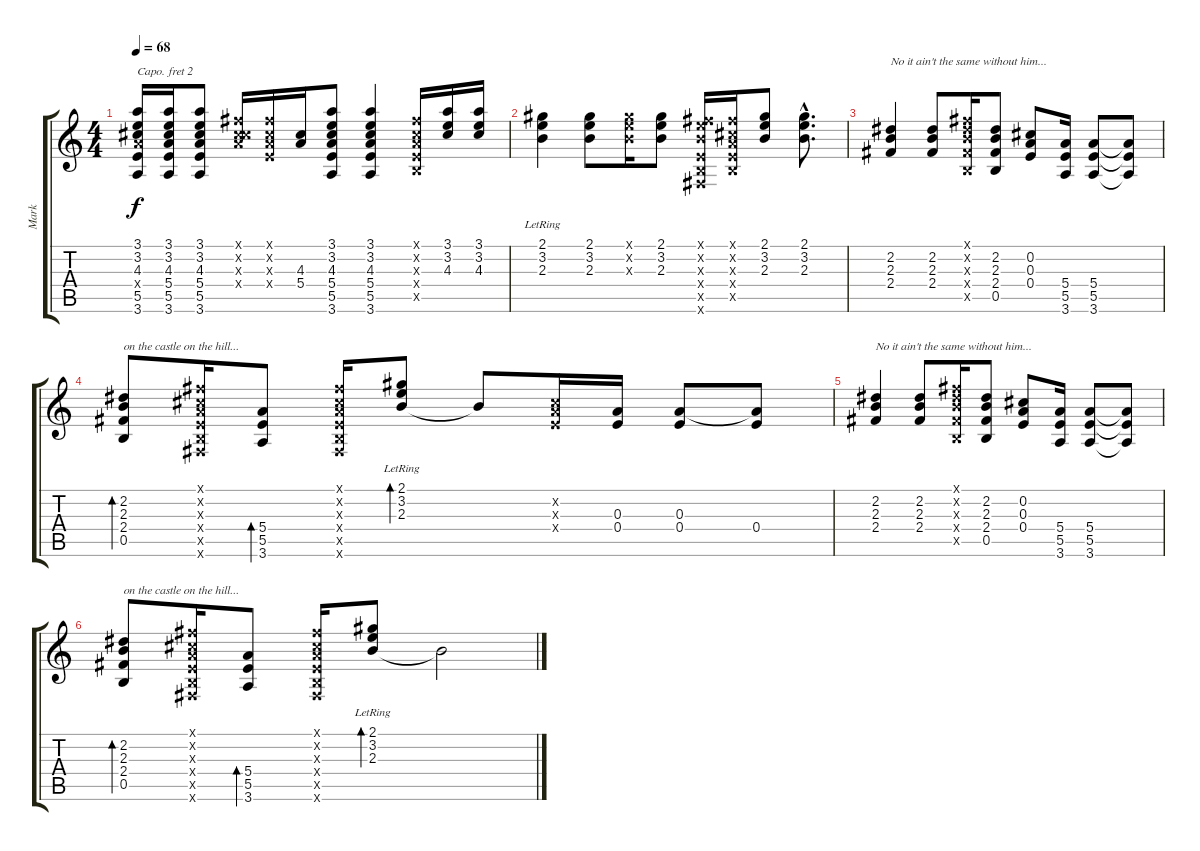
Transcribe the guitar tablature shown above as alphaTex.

\track ("Mark" "Mark") {instrument acousticguitarsteel}
\staff {score tabs}
\capo 2
\tuning (E4 B3 G3 D3 A2 E2) {hide}
\ts (4 4)
\tempo 68
\clef g2
\ks c
(3.1 3.2 4.3 5.4{x} 5.5 3.6).16{dy f} (3.1 3.2 4.3 5.4 5.5 3.6).16 (3.1 3.2 4.3 5.4 5.5 3.6).8 (0.1{x} 0.2{x} 4.3{x} 5.4{x}).16 (0.1{x} 0.2{x} 0.3{x} 0.4{x}).16 (4.3 5.4).16 (3.1 3.2 4.3 5.4 5.5 3.6).8 (3.1 3.2 4.3 5.4 5.5 3.6).4 (0.1{x} 0.2{x} 0.3{x} 0.4{x} 0.5{x}).16 (3.1 3.2 4.3).16 (3.1 3.2 4.3).16 |
(2.1{lr} 3.2{lr} 2.3{lr}).4 (2.1 3.2 2.3).8 (2.1{x} 3.2{x} 2.3{x}).16 (2.1 3.2 2.3).8 (0.1{x} 3.2{x} 2.3{x} 0.4{x} 0.5{x} 0.6{x}).16 (0.1{x} 0.2{x} 0.3{x} 0.4{x} 0.5{x}).16 (2.1 3.2 2.3).8 (2.1{hac} 3.2{hac} 2.3{hac}).8{d} |
(2.2 2.3 2.4).4{txt "No it ain't the same without him..."} (2.2 2.3 2.4).8 (0.1{x} 2.2{x} 2.3{x} 2.4{x} 0.5{x}).16 (2.2 2.3 2.4 0.5).8 (0.2 0.3 0.4).8 (5.4 5.5 3.6).16 (5.4 5.5 3.6).8 (5.4{t} 5.5{t} 3.6{t}).8 |
(2.2 2.3 2.4 0.5).8{bd 60 txt "on the castle on the hill..."} (0.1{x} 0.2{x} 0.3{x} 0.4{x} 0.5{x} 0.6{x}).16 (5.4 5.5 3.6).8{bd 60} (0.1{x} 0.2{x} 0.3{x} 0.4{x} 0.5{x} 0.6{x}).16 (2.1{lr} 3.2{lr} 2.3{lr}).8{bd 60} 2.3{t}.8 (0.2{x} 0.3{x} 0.4{x}).16 (0.3 0.4).16 (0.3 0.4).8 (0.3{t} 0.4).8 |
(2.2 2.3 2.4).4{txt "No it ain't the same without him..."} (2.2 2.3 2.4).8 (0.1{x} 2.2{x} 2.3{x} 2.4{x} 0.5{x}).16 (2.2 2.3 2.4 0.5).8 (0.2 0.3 0.4).8 (5.4 5.5 3.6).16 (5.4 5.5 3.6).8 (5.4{t} 5.5{t} 3.6{t}).8 |
(2.2 2.3 2.4 0.5).8{bd 60 txt "on the castle on the hill..."} (0.1{x} 0.2{x} 0.3{x} 0.4{x} 0.5{x} 0.6{x}).16 (5.4 5.5 3.6).8{bd 60} (0.1{x} 0.2{x} 0.3{x} 0.4{x} 0.5{x} 0.6{x}).16 (2.1{lr} 3.2{lr} 2.3{lr}).8{bd 60} 2.3{t}.2
